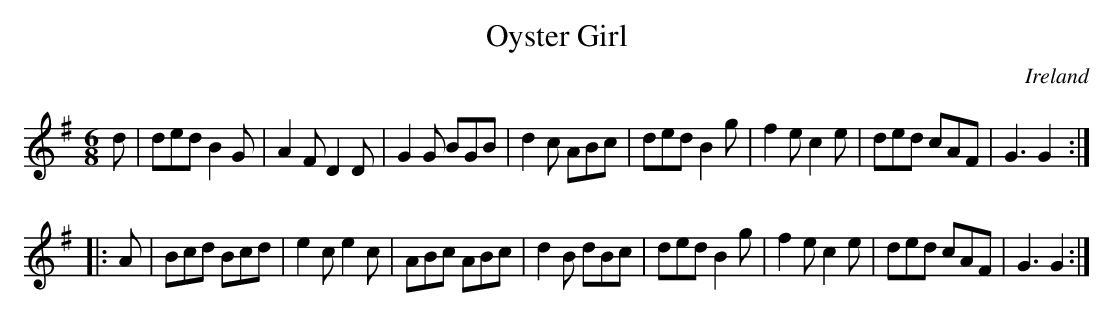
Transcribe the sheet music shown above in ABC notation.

X:1
T:Oyster Girl
O:Ireland
M:6/8
K:G
d|\
ded B2G|A2F D2D|G2G BGB|d2c ABc|\
ded B2g|f2e c2e|ded cAF|G3 G2 ::
A|\
Bcd Bcd|e2c e2c|ABc ABc|d2B dBc|\
ded B2g|f2e c2e|ded cAF|G3 G2:|
